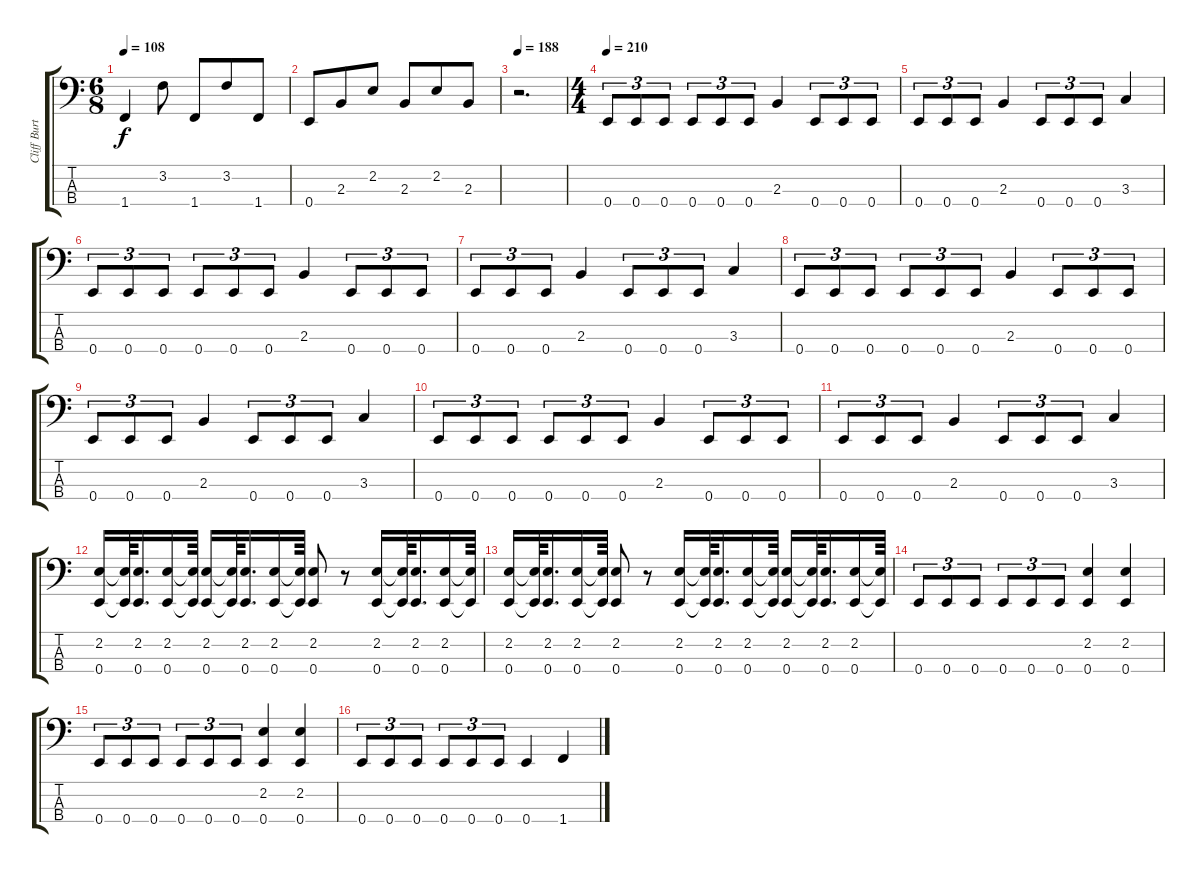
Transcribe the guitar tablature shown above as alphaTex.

\track ("Cliff Burton (Bass)" "Cliff Burt") {instrument electricbasspick}
\staff {score tabs}
\tuning (G2 D2 A1 E1) {hide}
\ts (6 8)
\tempo 108
\clef f4
\ks c
1.4.4{dy f} 3.2.8 1.4.8 3.2.8 1.4.8 |
0.4.8 2.3.8 2.2.8 2.3.8 2.2.8 2.3.8 |
\tempo 188
r.2{d} |
\ts (4 4)
\tempo 210
0.4.8{tu (3 2)} 0.4.8{tu (3 2)} 0.4.8{tu (3 2)} 0.4.8{tu (3 2)} 0.4.8{tu (3 2)} 0.4.8{tu (3 2)} 2.3.4 0.4.8{tu (3 2)} 0.4.8{tu (3 2)} 0.4.8{tu (3 2)} |
0.4.8{tu (3 2)} 0.4.8{tu (3 2)} 0.4.8{tu (3 2)} 2.3.4 0.4.8{tu (3 2)} 0.4.8{tu (3 2)} 0.4.8{tu (3 2)} 3.3.4 |
0.4.8{tu (3 2)} 0.4.8{tu (3 2)} 0.4.8{tu (3 2)} 0.4.8{tu (3 2)} 0.4.8{tu (3 2)} 0.4.8{tu (3 2)} 2.3.4 0.4.8{tu (3 2)} 0.4.8{tu (3 2)} 0.4.8{tu (3 2)} |
0.4.8{tu (3 2)} 0.4.8{tu (3 2)} 0.4.8{tu (3 2)} 2.3.4 0.4.8{tu (3 2)} 0.4.8{tu (3 2)} 0.4.8{tu (3 2)} 3.3.4 |
0.4.8{tu (3 2)} 0.4.8{tu (3 2)} 0.4.8{tu (3 2)} 0.4.8{tu (3 2)} 0.4.8{tu (3 2)} 0.4.8{tu (3 2)} 2.3.4 0.4.8{tu (3 2)} 0.4.8{tu (3 2)} 0.4.8{tu (3 2)} |
0.4.8{tu (3 2)} 0.4.8{tu (3 2)} 0.4.8{tu (3 2)} 2.3.4 0.4.8{tu (3 2)} 0.4.8{tu (3 2)} 0.4.8{tu (3 2)} 3.3.4 |
0.4.8{tu (3 2)} 0.4.8{tu (3 2)} 0.4.8{tu (3 2)} 0.4.8{tu (3 2)} 0.4.8{tu (3 2)} 0.4.8{tu (3 2)} 2.3.4 0.4.8{tu (3 2)} 0.4.8{tu (3 2)} 0.4.8{tu (3 2)} |
0.4.8{tu (3 2)} 0.4.8{tu (3 2)} 0.4.8{tu (3 2)} 2.3.4 0.4.8{tu (3 2)} 0.4.8{tu (3 2)} 0.4.8{tu (3 2)} 3.3.4 |
(2.2 0.4).16 (2.2{t} 0.4{t}).64 (2.2 0.4).16{d} (2.2 0.4).16 (2.2{t} 0.4{t}).64 (2.2 0.4).16 (2.2{t} 0.4{t}).64 (2.2 0.4).16{d} (2.2 0.4).16 (2.2{t} 0.4{t}).64 (2.2 0.4).8 r.8 (2.2 0.4).16 (2.2{t} 0.4{t}).64 (2.2 0.4).16{d} (2.2 0.4).16 (2.2{t} 0.4{t}).64 |
(2.2 0.4).16 (2.2{t} 0.4{t}).64 (2.2 0.4).16{d} (2.2 0.4).16 (2.2{t} 0.4{t}).64 (2.2 0.4).8 r.8 (2.2 0.4).16 (2.2{t} 0.4{t}).64 (2.2 0.4).16{d} (2.2 0.4).16 (2.2{t} 0.4{t}).64 (2.2 0.4).16 (2.2{t} 0.4{t}).64 (2.2 0.4).16{d} (2.2 0.4).16 (2.2{t} 0.4{t}).64 |
0.4.8{tu (3 2)} 0.4.8{tu (3 2)} 0.4.8{tu (3 2)} 0.4.8{tu (3 2)} 0.4.8{tu (3 2)} 0.4.8{tu (3 2)} (2.2 0.4).4 (2.2 0.4).4 |
0.4.8{tu (3 2)} 0.4.8{tu (3 2)} 0.4.8{tu (3 2)} 0.4.8{tu (3 2)} 0.4.8{tu (3 2)} 0.4.8{tu (3 2)} (2.2 0.4).4 (2.2 0.4).4 |
0.4.8{tu (3 2)} 0.4.8{tu (3 2)} 0.4.8{tu (3 2)} 0.4.8{tu (3 2)} 0.4.8{tu (3 2)} 0.4.8{tu (3 2)} 0.4.4 1.4.4
